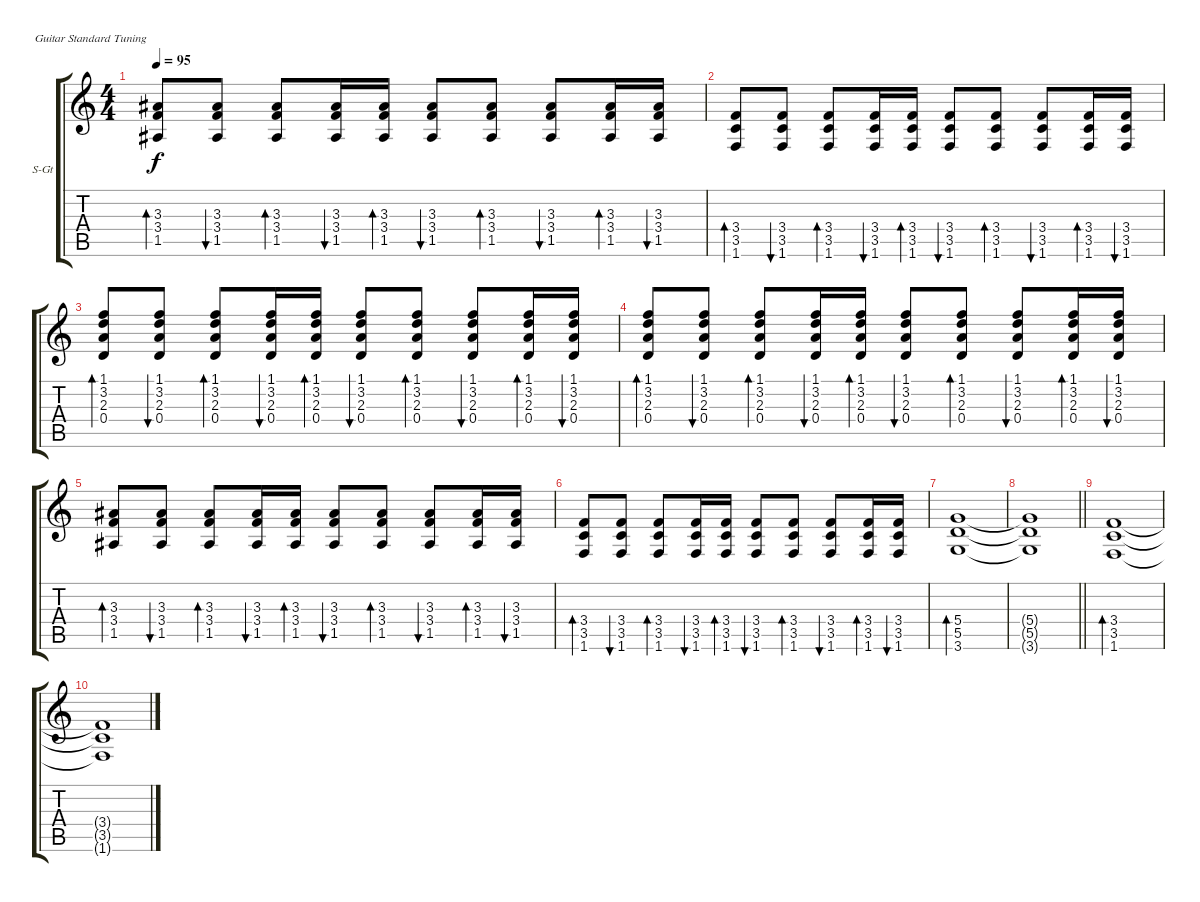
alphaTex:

\bracketExtendMode groupsimilarinstruments
\firstSystemTrackNameOrientation horizontal
\otherSystemsTrackNameOrientation horizontal
\track ("Rhythm Gtr." "S-Gt") {instrument acousticguitarsteel}
\staff {score tabs}
\tuning (E4 B3 G3 D3 A2 E2)
\ts (4 4)
\tempo 95
\clef g2
\ks c
(3.3 3.4 1.5).8{bd 30 dy f} (3.3 3.4 1.5).8{bu 30} (3.3 3.4 1.5).8{bd 30} (3.3 3.4 1.5).16{bu 30} (3.3 3.4 1.5).16{bd 30} (3.3 3.4 1.5).8{bu 30} (3.3 3.4 1.5).8{bd 30} (3.3 3.4 1.5).8{bu 30} (3.3 3.4 1.5).16{bd 30} (3.3 3.4 1.5).16{bu 30} |
(3.4 3.5 1.6).8{bd 30} (3.4 3.5 1.6).8{bu 30} (3.4 3.5 1.6).8{bd 30} (3.4 3.5 1.6).16{bu 30} (3.4 3.5 1.6).16{bd 30} (3.4 3.5 1.6).8{bu 30} (3.4 3.5 1.6).8{bd 30} (3.4 3.5 1.6).8{bu 30} (3.4 3.5 1.6).16{bd 30} (3.4 3.5 1.6).16{bu 30} |
(1.1 3.2 2.3 0.4).8{bd 30} (1.1 3.2 2.3 0.4).8{bu 30} (1.1 3.2 2.3 0.4).8{bd 30} (1.1 3.2 2.3 0.4).16{bu 30} (1.1 3.2 2.3 0.4).16{bd 30} (1.1 3.2 2.3 0.4).8{bu 30} (1.1 3.2 2.3 0.4).8{bd 30} (1.1 3.2 2.3 0.4).8{bu 30} (1.1 3.2 2.3 0.4).16{bd 30} (1.1 3.2 2.3 0.4).16{bu 30} |
(1.1 3.2 2.3 0.4).8{bd 30} (1.1 3.2 2.3 0.4).8{bu 30} (1.1 3.2 2.3 0.4).8{bd 30} (1.1 3.2 2.3 0.4).16{bu 30} (1.1 3.2 2.3 0.4).16{bd 30} (1.1 3.2 2.3 0.4).8{bu 30} (1.1 3.2 2.3 0.4).8{bd 30} (1.1 3.2 2.3 0.4).8{bu 30} (1.1 3.2 2.3 0.4).16{bd 30} (1.1 3.2 2.3 0.4).16{bu 30} |
(3.3 3.4 1.5).8{bd 30} (3.3 3.4 1.5).8{bu 30} (3.3 3.4 1.5).8{bd 30} (3.3 3.4 1.5).16{bu 30} (3.3 3.4 1.5).16{bd 30} (3.3 3.4 1.5).8{bu 30} (3.3 3.4 1.5).8{bd 30} (3.3 3.4 1.5).8{bu 30} (3.3 3.4 1.5).16{bd 30} (3.3 3.4 1.5).16{bu 30} |
(3.4 3.5 1.6).8{bd 30} (3.4 3.5 1.6).8{bu 30} (3.4 3.5 1.6).8{bd 30} (3.4 3.5 1.6).16{bu 30} (3.4 3.5 1.6).16{bd 30} (3.4 3.5 1.6).8{bu 30} (3.4 3.5 1.6).8{bd 30} (3.4 3.5 1.6).8{bu 30} (3.4 3.5 1.6).16{bd 30} (3.4 3.5 1.6).16{bu 30} |
(5.4 5.5 3.6).1{bd 30} |
\barLineRight lightlight
(5.4{t} 5.5{t} 3.6{t}).1 |
(3.4 3.5 1.6).1{bd 30} |
(3.4{t} 3.5{t} 1.6{t}).1
